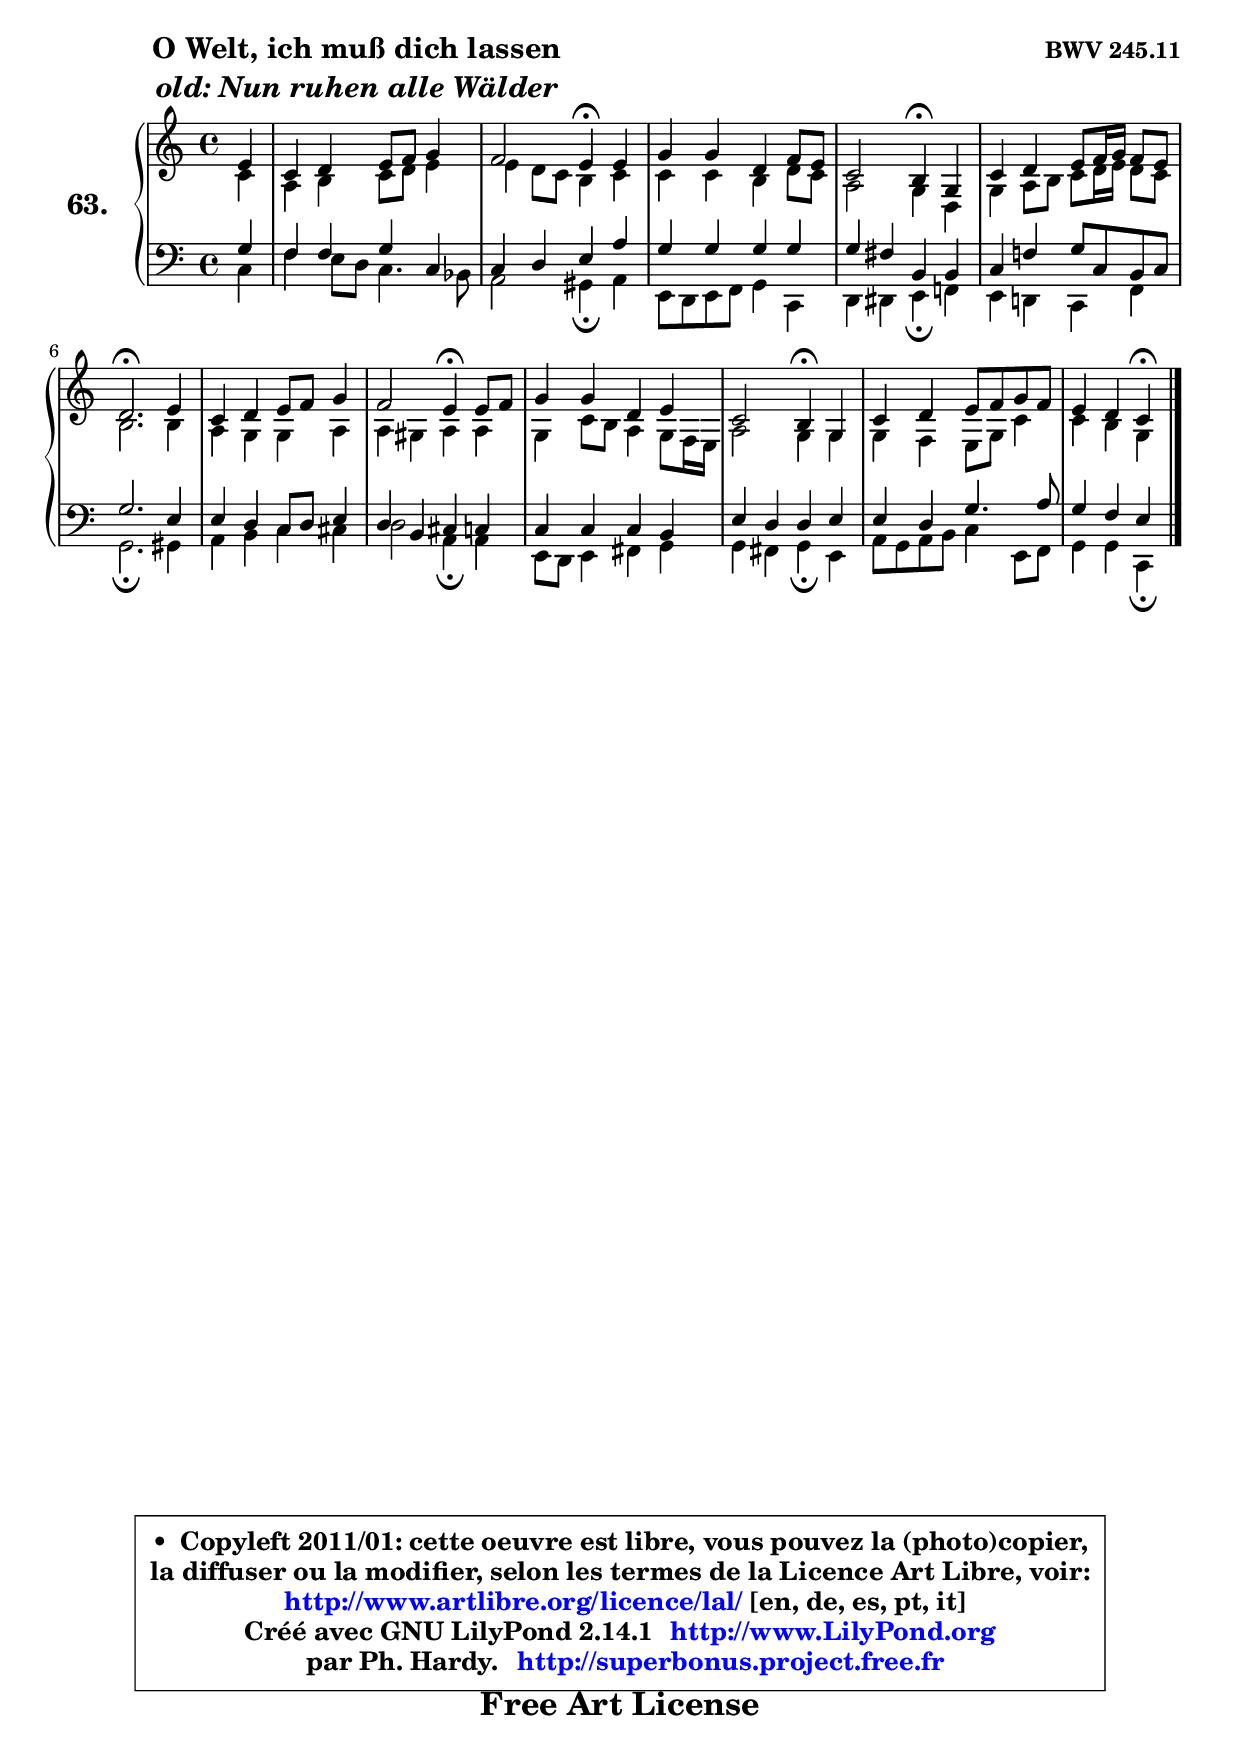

\version "2.14.1"

    \paper {
%	system-system-spacing #'padding = #0.1
%	score-system-spacing #'padding = #0.1
%	ragged-bottom = ##f
%	ragged-last-bottom = ##f
	}

    \header {
      opus = \markup { \bold "BWV 245.11" }
      piece = \markup { \hspace #9 \fontsize #2 \bold \column \center-align { \line { "O Welt, ich muß dich lassen" }
                     \line { \italic "old: Nun ruhen alle Wälder" }
                 } }
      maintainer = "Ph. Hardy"
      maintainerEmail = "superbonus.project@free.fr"
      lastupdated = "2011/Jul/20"
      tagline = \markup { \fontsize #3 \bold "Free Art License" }
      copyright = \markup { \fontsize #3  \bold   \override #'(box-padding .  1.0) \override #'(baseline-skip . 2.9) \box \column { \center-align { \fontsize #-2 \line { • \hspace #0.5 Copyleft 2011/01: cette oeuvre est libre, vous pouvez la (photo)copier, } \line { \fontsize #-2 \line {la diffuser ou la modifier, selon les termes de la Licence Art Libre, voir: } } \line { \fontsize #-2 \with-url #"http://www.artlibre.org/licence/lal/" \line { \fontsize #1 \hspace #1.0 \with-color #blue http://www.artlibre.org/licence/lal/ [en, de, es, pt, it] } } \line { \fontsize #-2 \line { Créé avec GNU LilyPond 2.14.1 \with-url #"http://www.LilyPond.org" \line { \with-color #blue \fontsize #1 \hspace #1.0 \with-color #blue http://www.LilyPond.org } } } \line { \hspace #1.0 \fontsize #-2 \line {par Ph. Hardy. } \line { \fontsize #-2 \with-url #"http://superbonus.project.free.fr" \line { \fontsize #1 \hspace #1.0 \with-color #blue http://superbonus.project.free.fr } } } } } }

	  }

  guidemidi = {
        r4 |
        R1 |
        r2 \tempo 4 = 30 r4 \tempo 4 = 78 r4 |
        R1 |
        r2 \tempo 4 = 30 r4 \tempo 4 = 78 r4 |
        R1 |
        \tempo 4 = 40 r2. \tempo 4 = 78 r4 |
        R1 |
        r2 \tempo 4 = 30 r4 \tempo 4 = 78 r4 |
        R1 |
        r2 \tempo 4 = 30 r4 \tempo 4 = 78 r4 |
        R1 |
        r2 \tempo 4 = 30 r4 
	}

  upper = {
\displayLilyMusic \transpose a c {
	\time 4/4
	\key a \major
	\clef treble
	\partial 4
	\voiceOne
	<< { 
	% SOPRANO
	\set Voice.midiInstrument = "acoustic grand"
	\relative c'' {
        cis4 |
        a4 b cis8 d e4 |
        d2 cis4\fermata cis |
        e4 e b d8 cis |
        a2 gis4\fermata e |
        a4 b cis8 d16 e d8 cis |
        b2.\fermata cis4 |
        a4 b cis8 d e4 |
        d2 cis4\fermata cis8 d |
        e4 e b cis |
        a2 gis4\fermata e4 |
        a4 b cis8 d e d |
        cis4 b a4\fermata
        \bar "|."
	} % fin de relative
	}

	\context Voice="1" { \voiceTwo 
	% ALTO
	\set Voice.midiInstrument = "acoustic grand"
	\relative c'' {
        a4 |
        fis4 gis a8 b cis4 |
        cis4 b8 a gis4 a |
        a4 a gis b8 a |
        fis2 e4 b |
        e4 fis8 gis a b16 cis b8 a |
        gis2. gis4 |
        fis4 e e fis |
        fis4 eis fis fis |
        e4 a8 gis fis4 e8 d16 cis |
        fis2 e4 e |
        e4 d cis8 e a4 |
        a4 gis e4
        \bar "|."
	} % fin de relative
	\oneVoice
	} >>
}
	}

    lower = {
\transpose a c {
	\time 4/4
	\key a \major
	\clef bass
	\partial 4
	\voiceOne
	<< { 
	% TENOR
	\set Voice.midiInstrument = "acoustic grand"
	\relative c' {
        e4 |
        d4 d e a,4 |
        a4 b cis fis |
        e4 e e e |
        e4 dis gis, gis |
        a4 d! e8 a, gis a |
        e'2. cis4 |
        cis4 b a8 b cis4 |
        b4 gis ais a |
        a4 a a gis |
        cis4 b b cis |
        cis4 b e4. fis8 |
        e4 d cis
        \bar "|."
	} % fin de relative
	}
	\context Voice="1" { \voiceTwo 
	% BASS
	\set Voice.midiInstrument = "acoustic grand"
	\relative c' {
        a4 |
        d4 cis8 b a4. g8 |
        fis2 eis4\fermata fis |
        cis8 b cis d e4 a, |
        b4 bis cis\fermata d! |
        cis4 b! a d |
        e2.\fermata eis4 |
        fis4 gis a ais |
        b2 fis4\fermata fis |
        cis8 b cis4 dis e |
        e4 dis e\fermata cis |
        fis8 e fis gis a4 cis,8 d |
        e4 e a,4\fermata
        \bar "|."
	} % fin de relative
	\oneVoice
	} >>
}
	}


    \score { 

	\new PianoStaff <<
	\set PianoStaff.instrumentName = \markup { \bold \huge "63." }
	\new Staff = "upper" \upper
	\new Staff = "lower" \lower
	>>

    \layout {
%	ragged-last = ##f
	   }

         } % fin de score

  \score {
    \unfoldRepeats { << \guidemidi \upper \lower >> }
    \midi {
    \context {
     \Staff
      \remove "Staff_performer"
               }

     \context {
      \Voice
       \consists "Staff_performer"
                }

     \context { 
      \Score
      tempoWholesPerMinute = #(ly:make-moment 78 4)
		}
	    }
	}


